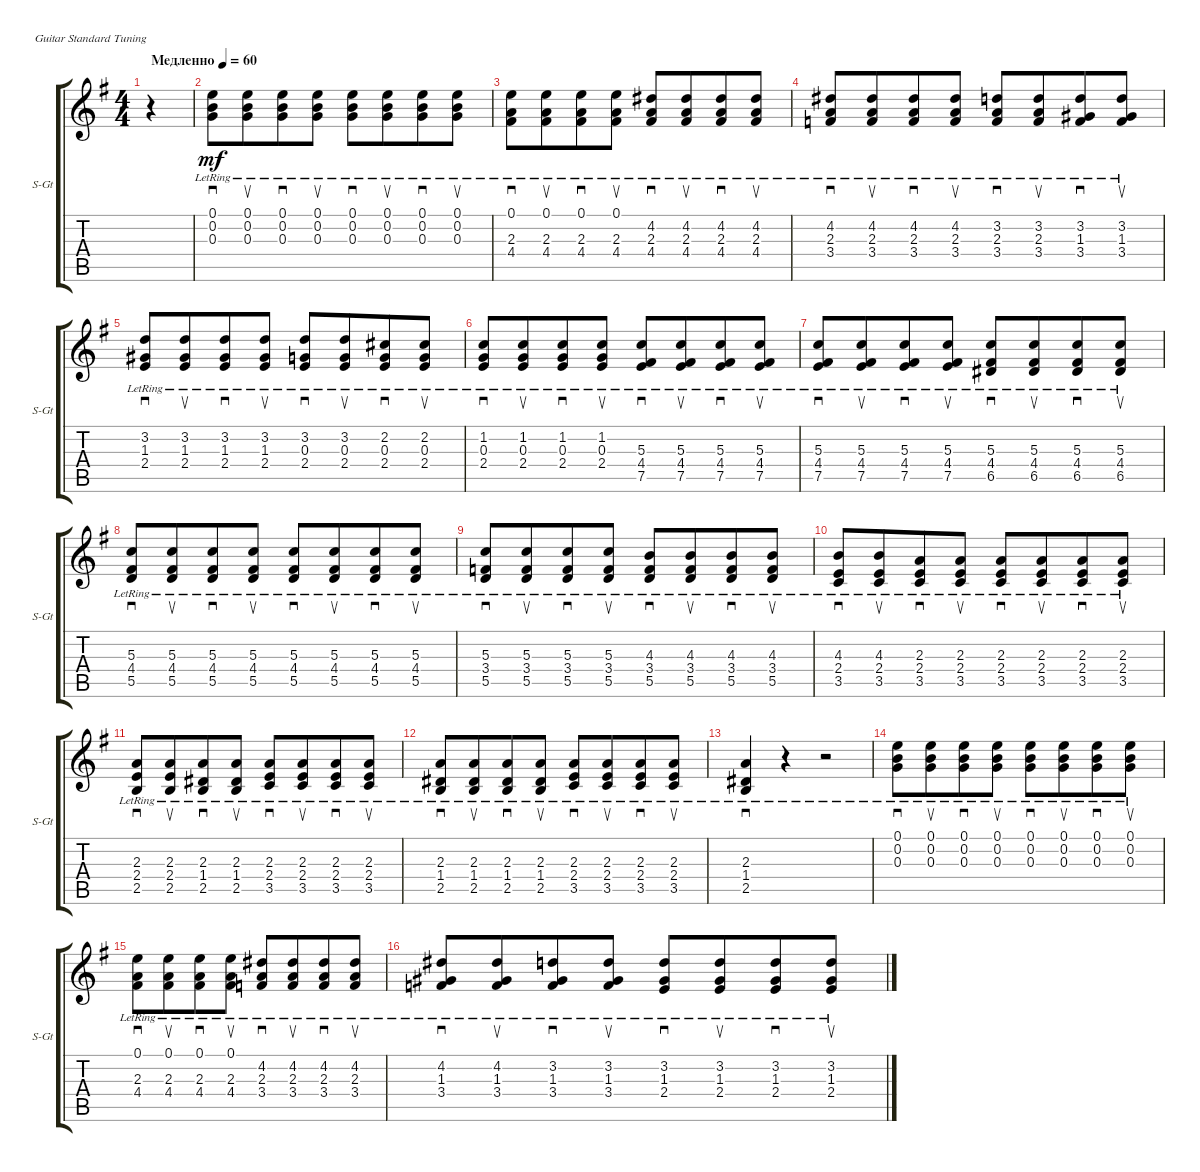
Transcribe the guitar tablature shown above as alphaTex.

\defaultSystemsLayout 4
\bracketExtendMode groupsimilarinstruments
\useSystemSignSeparator
\singleTrackTrackNamePolicy allsystems
\multiTrackTrackNamePolicy allsystems
\firstSystemTrackNameOrientation horizontal
\otherSystemsTrackNameOrientation horizontal
\track ("Steel Guitar" "S-Gt") {instrument acousticguitarsteel}
\staff {score tabs}
\tuning (E4 B3 G3 D3 A2 E2)
\ts (4 4)
\beaming (8 4 4)
\ac
\tempo (60 "Медленно")
\clef g2
\ks eminor
r.4{dy mf instrument acousticguitarsteel} |
(0.3{lr} 0.2{lr} 0.1{lr}).8{sd} (0.1{lr} 0.2{lr} 0.3{lr}).8{su} (0.1{lr} 0.2{lr} 0.3{lr}).8{sd} (0.1{lr} 0.2{lr} 0.3{lr}).8{su} (0.1{lr} 0.2{lr} 0.3{lr}).8{sd} (0.1{lr} 0.2{lr} 0.3{lr}).8{su} (0.1{lr} 0.2{lr} 0.3{lr}).8{sd} (0.1{lr} 0.2{lr} 0.3{lr}).8{su} |
(4.4{lr} 2.3{lr} 0.1{lr}).8{sd} (4.4{lr} 2.3{lr} 0.1{lr}).8{su} (4.4{lr} 2.3{lr} 0.1{lr}).8{sd} (4.4{lr} 2.3{lr} 0.1{lr}).8{su} (4.4{lr} 2.3{lr} 4.2{lr}).8{sd} (4.4{lr} 2.3{lr} 4.2{lr}).8{su} (4.4{lr} 2.3{lr} 4.2{lr}).8{sd} (4.4{lr} 2.3{lr} 4.2{lr}).8{su} |
(3.4{lr} 2.3{lr} 4.2{lr}).8{sd} (4.2{lr} 2.3{lr} 3.4{lr}).8{su} (3.4{lr} 2.3{lr} 4.2{lr}).8{sd} (4.2{lr} 2.3{lr} 3.4{lr}).8{su} (3.4{lr} 2.3{lr} 3.2{lr}).8{sd} (3.2{lr} 2.3{lr} 3.4{lr}).8{su} (3.4{lr} 1.3{lr} 3.2{lr}).8{sd} (3.2{lr} 1.3{lr} 3.4{lr}).8{su} |
(2.4{lr} 1.3{lr} 3.2{lr}).8{sd} (3.2{lr} 1.3{lr} 2.4{lr}).8{su} (3.2{lr} 1.3{lr} 2.4{lr}).8{sd} (3.2{lr} 1.3{lr} 2.4{lr}).8{su} (2.4{lr} 0.3{lr} 3.2{lr}).8{sd} (3.2{lr} 0.3{lr} 2.4{lr}).8{su} (2.2{lr} 0.3{lr} 2.4{lr}).8{sd} (2.2{lr} 0.3{lr} 2.4{lr}).8{su} |
(2.4{lr} 0.3{lr} 1.2{lr}).8{sd} (2.4{lr} 0.3{lr} 1.2{lr}).8{su} (2.4{lr} 0.3{lr} 1.2{lr}).8{sd} (2.4{lr} 0.3{lr} 1.2{lr}).8{su} (7.5{lr} 4.4{lr} 5.3{lr}).8{sd} (5.3{lr} 4.4{lr} 7.5{lr}).8{su} (5.3{lr} 4.4{lr} 7.5{lr}).8{sd} (5.3{lr} 4.4{lr} 7.5{lr}).8{su} |
(7.5{lr} 4.4{lr} 5.3{lr}).8{sd} (5.3{lr} 4.4{lr} 7.5{lr}).8{su} (5.3{lr} 4.4{lr} 7.5{lr}).8{sd} (5.3{lr} 4.4{lr} 7.5{lr}).8{su} (6.5{lr} 4.4{lr} 5.3{lr}).8{sd} (5.3{lr} 4.4{lr} 6.5{lr}).8{su} (5.3{lr} 4.4{lr} 6.5{lr}).8{sd} (5.3{lr} 4.4{lr} 6.5{lr}).8{su} |
(5.5{lr} 4.4{lr} 5.3{lr}).8{sd} (5.3{lr} 4.4{lr} 5.5{lr}).8{su} (5.3{lr} 4.4{lr} 5.5{lr}).8{sd} (5.3{lr} 4.4{lr} 5.5{lr}).8{su} (5.5{lr} 4.4{lr} 5.3{lr}).8{sd} (5.3{lr} 4.4{lr} 5.5{lr}).8{su} (5.3{lr} 4.4{lr} 5.5{lr}).8{sd} (5.3{lr} 4.4{lr} 5.5{lr}).8{su} |
(5.5{lr} 3.4{lr} 5.3{lr}).8{sd} (5.3{lr} 3.4{lr} 5.5{lr}).8{su} (5.3{lr} 3.4{lr} 5.5{lr}).8{sd} (5.3{lr} 3.4{lr} 5.5{lr}).8{su} (5.5{lr} 3.4{lr} 4.3{lr}).8{sd} (4.3{lr} 3.4{lr} 5.5{lr}).8{su} (4.3{lr} 3.4{lr} 5.5{lr}).8{sd} (4.3{lr} 3.4{lr} 5.5{lr}).8{su} |
(3.5{lr} 2.4{lr} 4.3{lr}).8{sd} (4.3{lr} 2.4{lr} 3.5{lr}).8{su} (3.5{lr} 2.4{lr} 2.3{lr}).8{sd} (2.3{lr} 2.4{lr} 3.5{lr}).8{su} (3.5{lr} 2.4{lr} 2.3{lr}).8{sd} (3.5{lr} 2.4{lr} 2.3{lr}).8{su} (3.5{lr} 2.4{lr} 2.3{lr}).8{sd} (3.5{lr} 2.4{lr} 2.3{lr}).8{su} |
(2.5{lr} 2.4{lr} 2.3{lr}).8{sd} (2.3{lr} 2.4{lr} 2.5{lr}).8{su} (2.5{lr} 1.4{lr} 2.3{lr}).8{sd} (2.3{lr} 1.4{lr} 2.5{lr}).8{su} (3.5{lr} 2.4{lr} 2.3{lr}).8{sd} (2.3{lr} 2.4{lr} 3.5{lr}).8{su} (2.3{lr} 2.4{lr} 3.5{lr}).8{sd} (2.3{lr} 2.4{lr} 3.5{lr}).8{su} |
(2.5{lr} 1.4{lr} 2.3{lr}).8{sd} (2.5{lr} 1.4{lr} 2.3{lr}).8{su} (2.5{lr} 1.4{lr} 2.3{lr}).8{sd} (2.5{lr} 1.4{lr} 2.3{lr}).8{su} (3.5{lr} 2.4{lr} 2.3{lr}).8{sd} (2.3{lr} 2.4{lr} 3.5{lr}).8{su} (3.5{lr} 2.4{lr} 2.3{lr}).8{sd} (3.5{lr} 2.4{lr} 2.3{lr}).8{su} |
(2.5{lr} 1.4{lr} 2.3{lr}).4{sd} r.4 r.2 |
(0.3{lr} 0.2{lr} 0.1{lr}).8{sd} (0.1{lr} 0.2{lr} 0.3{lr}).8{su} (0.1{lr} 0.2{lr} 0.3{lr}).8{sd} (0.1{lr} 0.2{lr} 0.3{lr}).8{su} (0.1{lr} 0.2{lr} 0.3{lr}).8{sd} (0.1{lr} 0.2{lr} 0.3{lr}).8{su} (0.1{lr} 0.2{lr} 0.3{lr}).8{sd} (0.1{lr} 0.2{lr} 0.3{lr}).8{su} |
(4.4{lr} 2.3{lr} 0.1{lr}).8{sd} (4.4{lr} 2.3{lr} 0.1{lr}).8{su} (4.4{lr} 2.3{lr} 0.1{lr}).8{sd} (4.4{lr} 2.3{lr} 0.1{lr}).8{su} (3.4{lr} 2.3{lr} 4.2{lr}).8{sd} (3.4{lr} 2.3{lr} 4.2{lr}).8{su} (3.4{lr} 2.3{lr} 4.2{lr}).8{sd} (3.4{lr} 2.3{lr} 4.2{lr}).8{su} |
(3.4{lr} 1.3{lr} 4.2{lr}).8{sd} (4.2{lr} 1.3{lr} 3.4{lr}).8{su} (3.4{lr} 1.3{lr} 3.2{lr}).8{sd} (3.2{lr} 1.3{lr} 3.4{lr}).8{su} (2.4{lr} 1.3{lr} 3.2{lr}).8{sd} (3.2{lr} 1.3{lr} 2.4{lr}).8{su} (2.4{lr} 1.3{lr} 3.2{lr}).8{sd} (3.2{lr} 1.3{lr} 2.4{lr}).8{su}
